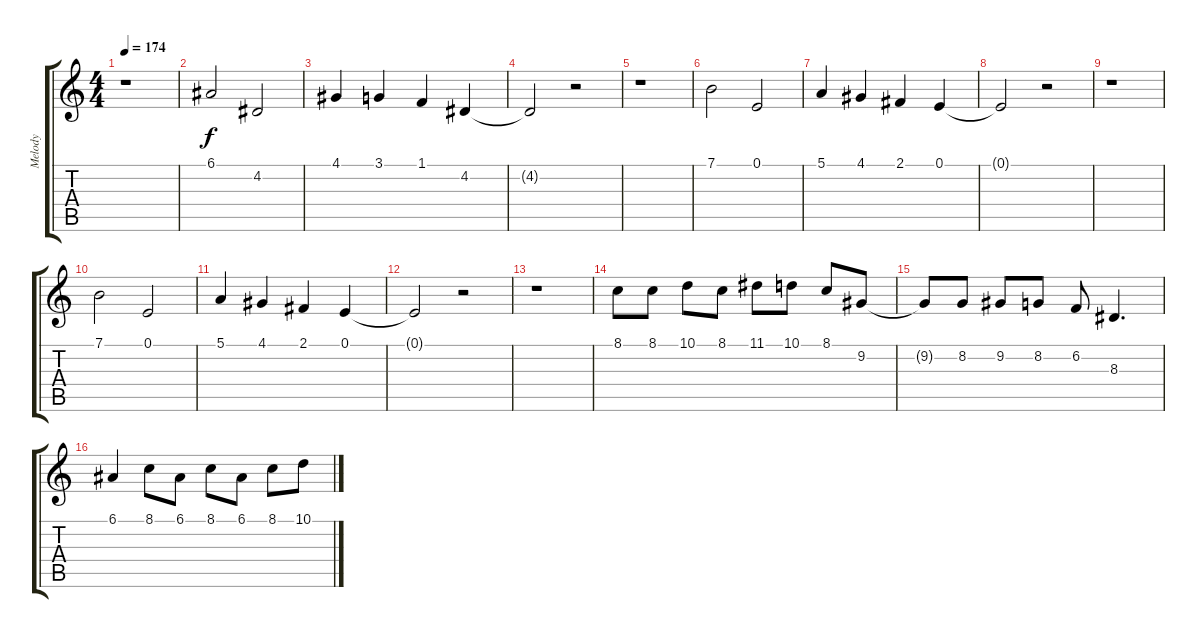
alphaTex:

\track ("Melody" "Melody") {instrument vibraphone}
\staff {score tabs}
\tuning (E4 B3 G3 D3 A2 E2) {hide}
\ts (4 4)
\tempo 174
\clef g2
\ks c
r.1{dy f} |
6.1.2 4.2.2 |
4.1.4 3.1.4 1.1.4 4.2.4 |
4.2{t}.2 r.2 |
r.1 |
7.1.2 0.1.2 |
5.1.4 4.1.4 2.1.4 0.1.4 |
0.1{t}.2 r.2 |
r.1 |
7.1.2 0.1.2 |
5.1.4 4.1.4 2.1.4 0.1.4 |
0.1{t}.2 r.2 |
r.1 |
8.1.8 8.1.8 10.1.8 8.1.8 11.1.8 10.1.8 8.1.8 9.2.8 |
9.2{t}.8 8.2.8 9.2.8 8.2.8 6.2.8 8.3.4{d} |
6.1.4 8.1.8 6.1.8 8.1.8 6.1.8 8.1.8 10.1.8
